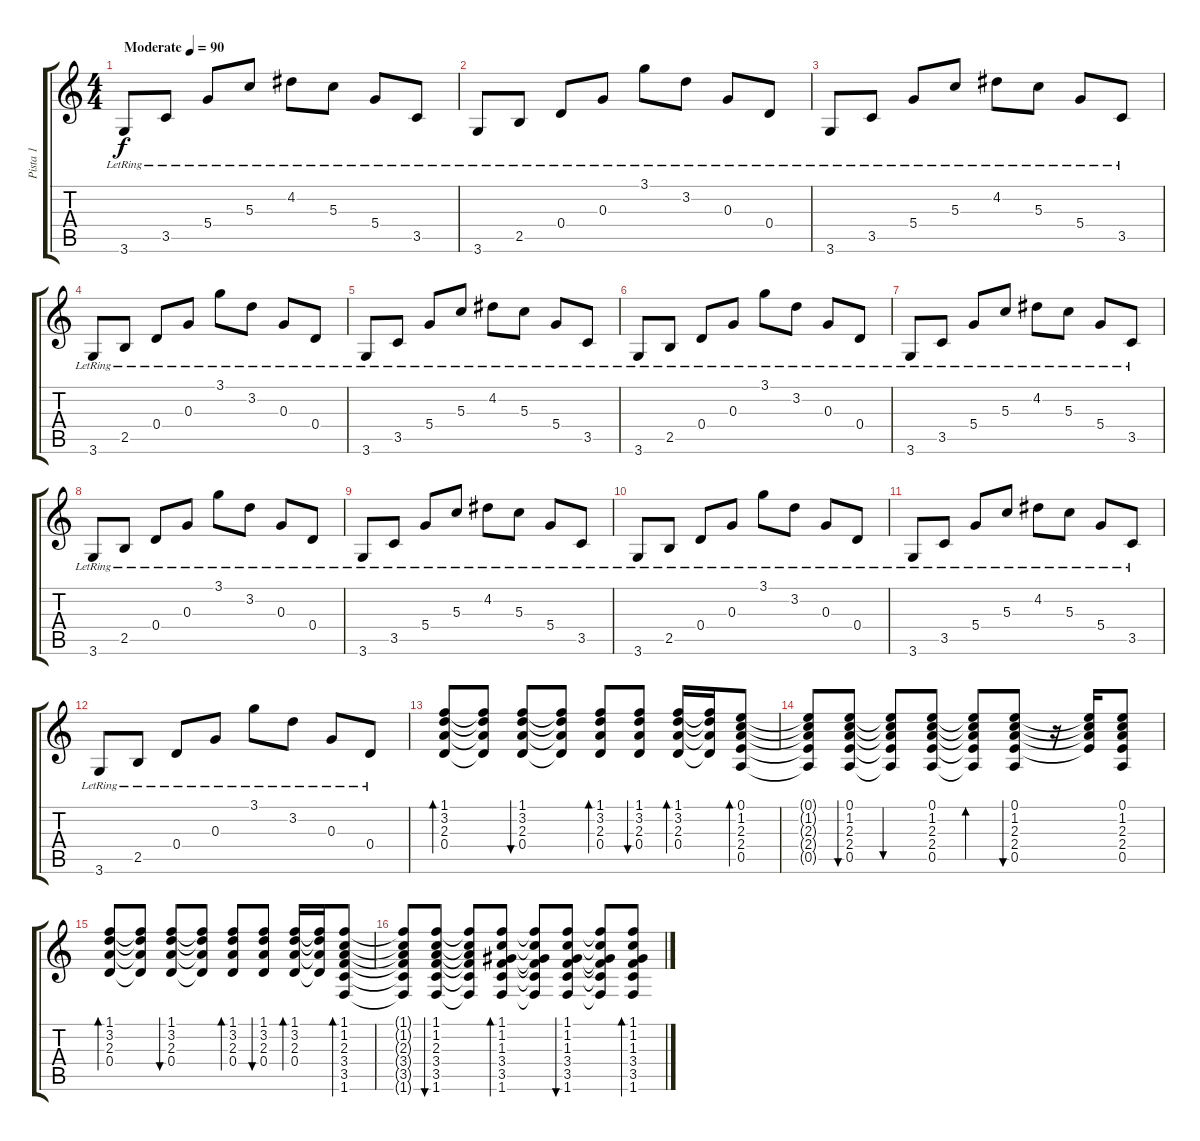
\track ("Pista 1" "Pista 1") {instrument acousticguitarsteel}
\staff {score tabs}
\tuning (E4 B3 G3 D3 A2 E2) {hide}
\ts (4 4)
\tempo (90 "Moderate")
\clef g2
\ks c
3.6{lr}.8{dy f instrument acousticguitarsteel} 3.5{lr}.8 5.4{lr}.8 5.3{lr}.8 4.2{lr}.8 5.3{lr}.8 5.4{lr}.8 3.5{lr}.8 |
3.6{lr}.8 2.5{lr}.8 0.4{lr}.8 0.3{lr}.8 3.1{lr}.8 3.2{lr}.8 0.3{lr}.8 0.4{lr}.8 |
3.6{lr}.8 3.5{lr}.8 5.4{lr}.8 5.3{lr}.8 4.2{lr}.8 5.3{lr}.8 5.4{lr}.8 3.5{lr}.8 |
3.6{lr}.8 2.5{lr}.8 0.4{lr}.8 0.3{lr}.8 3.1{lr}.8 3.2{lr}.8 0.3{lr}.8 0.4{lr}.8 |
3.6{lr}.8 3.5{lr}.8 5.4{lr}.8 5.3{lr}.8 4.2{lr}.8 5.3{lr}.8 5.4{lr}.8 3.5{lr}.8 |
3.6{lr}.8 2.5{lr}.8 0.4{lr}.8 0.3{lr}.8 3.1{lr}.8 3.2{lr}.8 0.3{lr}.8 0.4{lr}.8 |
3.6{lr}.8 3.5{lr}.8 5.4{lr}.8 5.3{lr}.8 4.2{lr}.8 5.3{lr}.8 5.4{lr}.8 3.5{lr}.8 |
3.6{lr}.8 2.5{lr}.8 0.4{lr}.8 0.3{lr}.8 3.1{lr}.8 3.2{lr}.8 0.3{lr}.8 0.4{lr}.8 |
3.6{lr}.8 3.5{lr}.8 5.4{lr}.8 5.3{lr}.8 4.2{lr}.8 5.3{lr}.8 5.4{lr}.8 3.5{lr}.8 |
3.6{lr}.8 2.5{lr}.8 0.4{lr}.8 0.3{lr}.8 3.1{lr}.8 3.2{lr}.8 0.3{lr}.8 0.4{lr}.8 |
3.6{lr}.8 3.5{lr}.8 5.4{lr}.8 5.3{lr}.8 4.2{lr}.8 5.3{lr}.8 5.4{lr}.8 3.5{lr}.8 |
3.6{lr}.8 2.5{lr}.8 0.4{lr}.8 0.3{lr}.8 3.1{lr}.8 3.2{lr}.8 0.3{lr}.8 0.4{lr}.8 |
(1.1 3.2 2.3 0.4).8{bd 60} (1.1{t} 3.2{t} 2.3{t} 0.4{t}).8 (1.1 3.2 2.3 0.4).8{bu 60} (1.1{t} 3.2{t} 2.3{t} 0.4{t}).8 (1.1 3.2 2.3 0.4).8{bd 60} (1.1 3.2 2.3 0.4).8{bu 60} (1.1 3.2 2.3 0.4).16{bd 60} (1.1{t} 3.2{t} 2.3{t} 0.4{t}).16 (0.1 1.2 2.3 2.4 0.5).8{bd 60} |
(0.1{t} 1.2{t} 2.3{t} 2.4{t} 0.5{t}).8 (0.1 1.2 2.3 2.4 0.5).8{bu 60} (0.1{t} 1.2{t} 2.3{t} 2.4{t} 0.5{t}).8{bu 60} (0.1 1.2 2.3 2.4 0.5).8 (0.1{t} 1.2{t} 2.3{t} 2.4{t} 0.5{t}).8{bd 60} (0.1 1.2 2.3 2.4 0.5).8{bu 60} r.16 (0.1{t} 1.2{t} 2.3{t} 2.4{t}).16 (0.1 1.2 2.3 2.4 0.5).8 |
(1.1 3.2 2.3 0.4).8{bd 60} (1.1{t} 3.2{t} 2.3{t} 0.4{t}).8 (1.1 3.2 2.3 0.4).8{bu 60} (1.1{t} 3.2{t} 2.3{t} 0.4{t}).8 (1.1 3.2 2.3 0.4).8{bd 60} (1.1 3.2 2.3 0.4).8{bu 60} (1.1 3.2 2.3 0.4).16{bd 60} (1.1{t} 3.2{t} 2.3{t} 0.4{t}).16 (1.1 1.2 2.3 3.4 3.5 1.6).8{bd 60} |
(1.1{t} 1.2{t} 2.3{t} 3.4{t} 3.5{t} 1.6{t}).8 (1.1 1.2 2.3 3.4 3.5 1.6).8{bu 60} (1.1{t} 1.2{t} 2.3{t} 3.4{t} 3.5{t} 1.6{t}).8 (1.1 1.2 1.3 3.4 3.5 1.6).8{bd 60} (1.1{t} 1.2{t} 1.3{t} 3.4{t} 3.5{t} 1.6{t}).8 (1.1 1.2 1.3 3.4 3.5 1.6).8{bu 60} (1.1{t} 1.2{t} 1.3{t} 3.4{t} 3.5{t} 1.6{t}).8 (1.1 1.2 1.3 3.4 3.5 1.6).8{bd 60}
